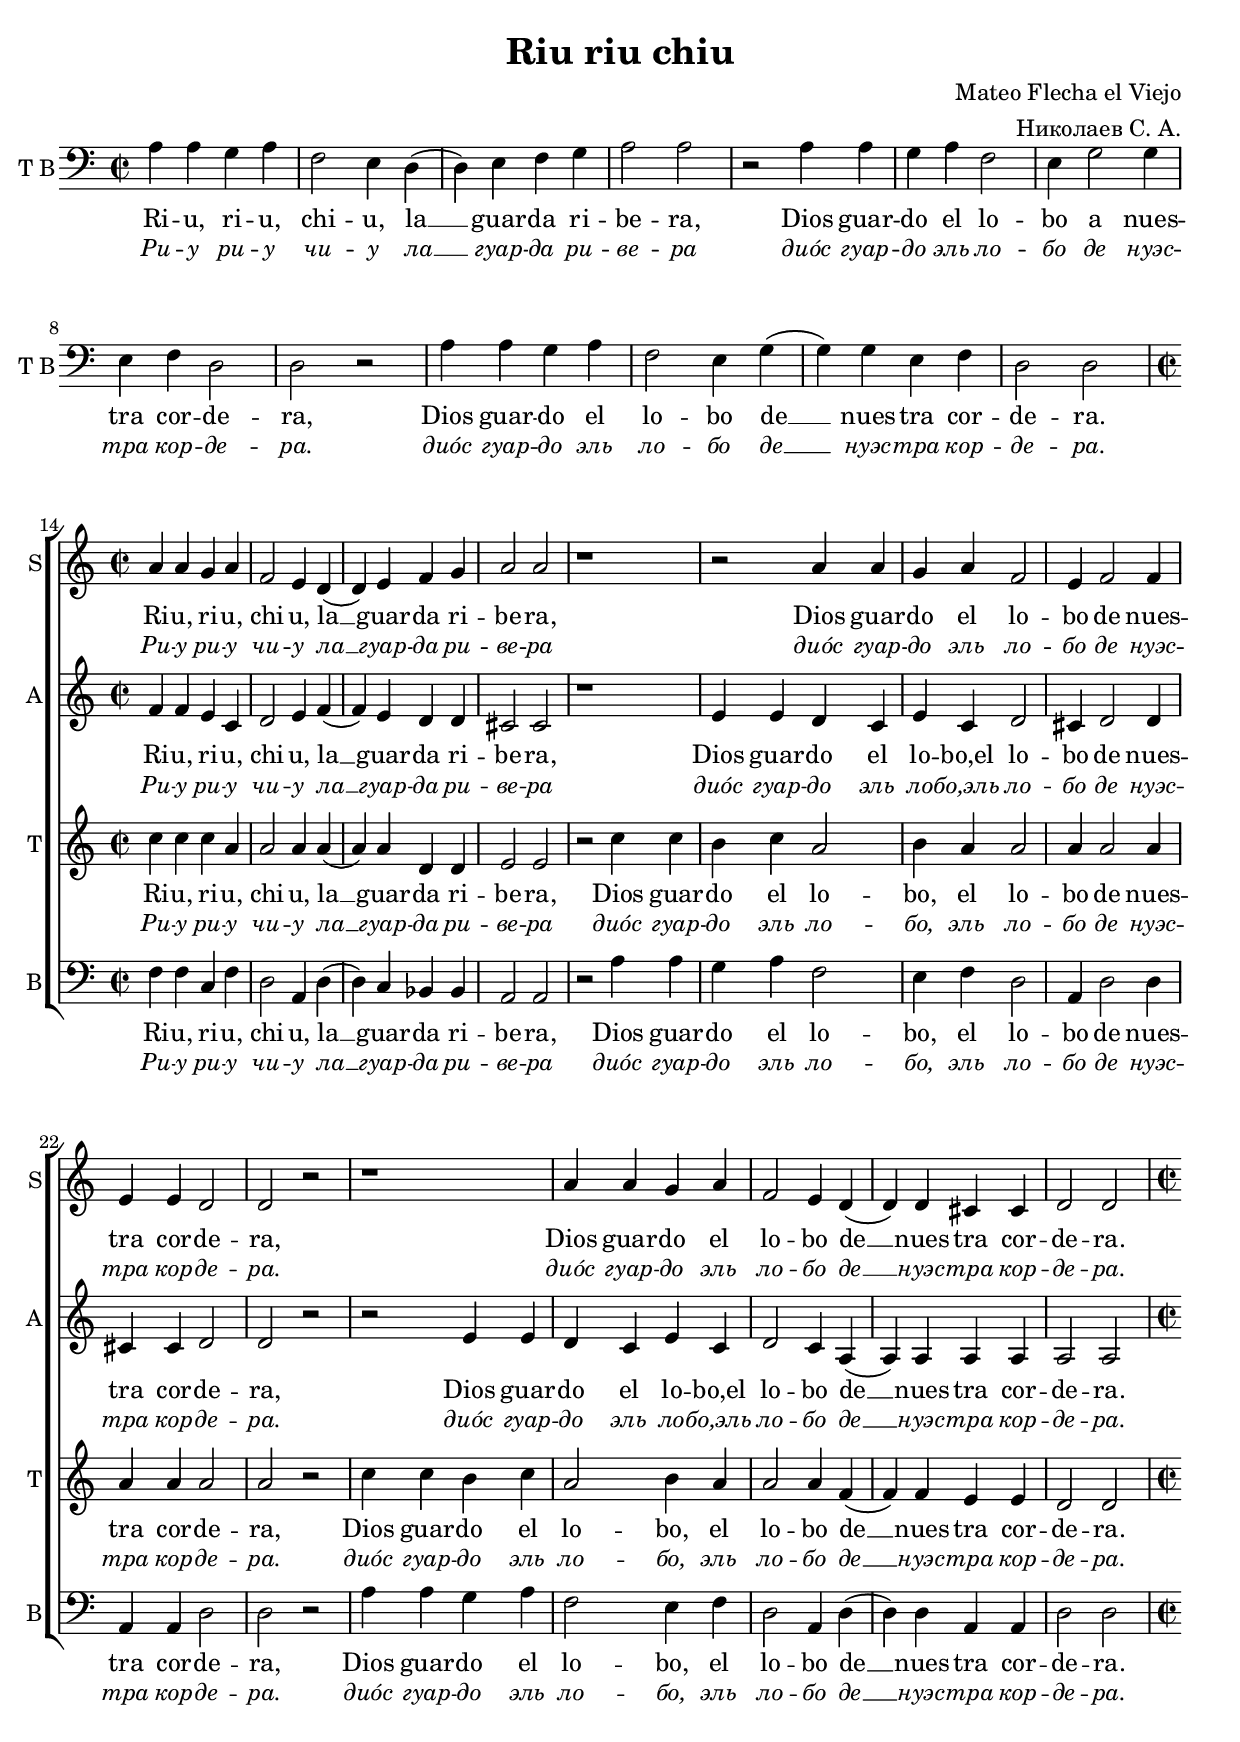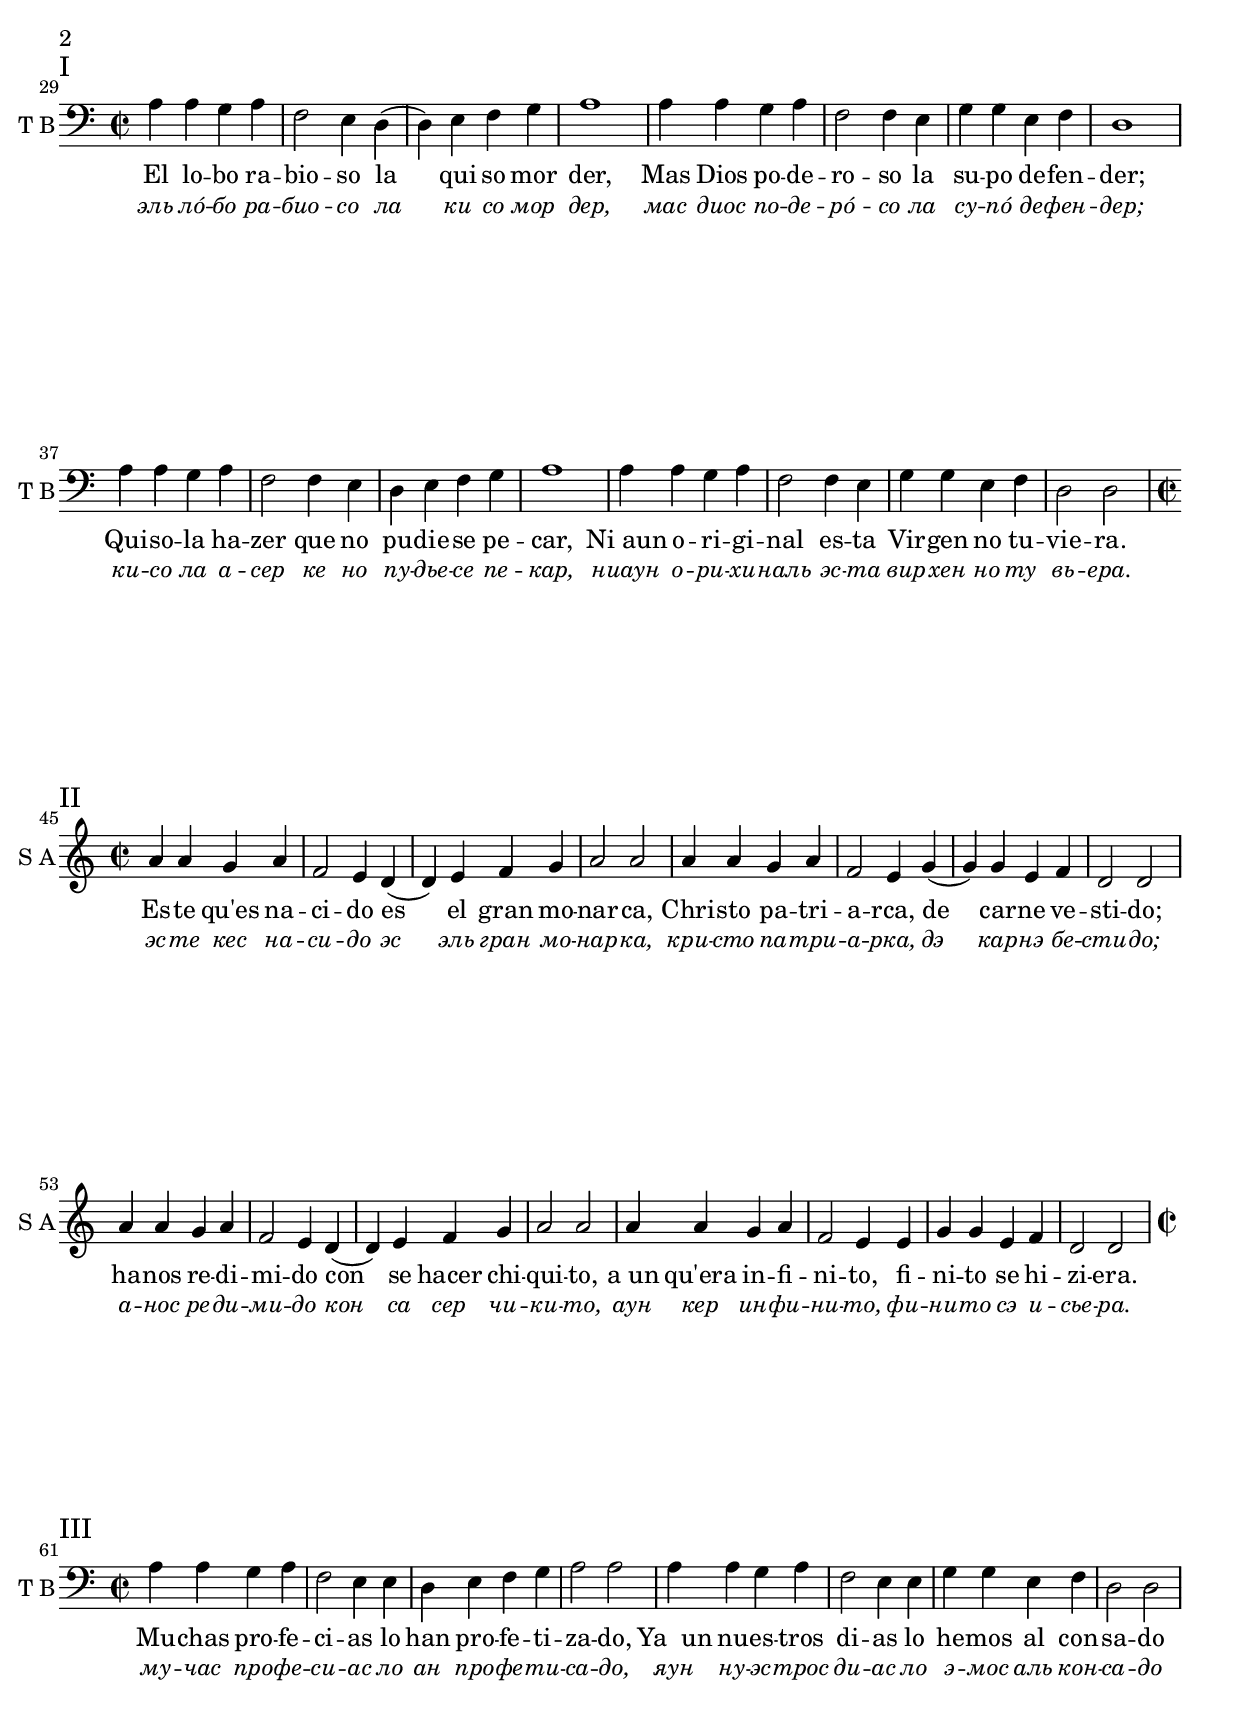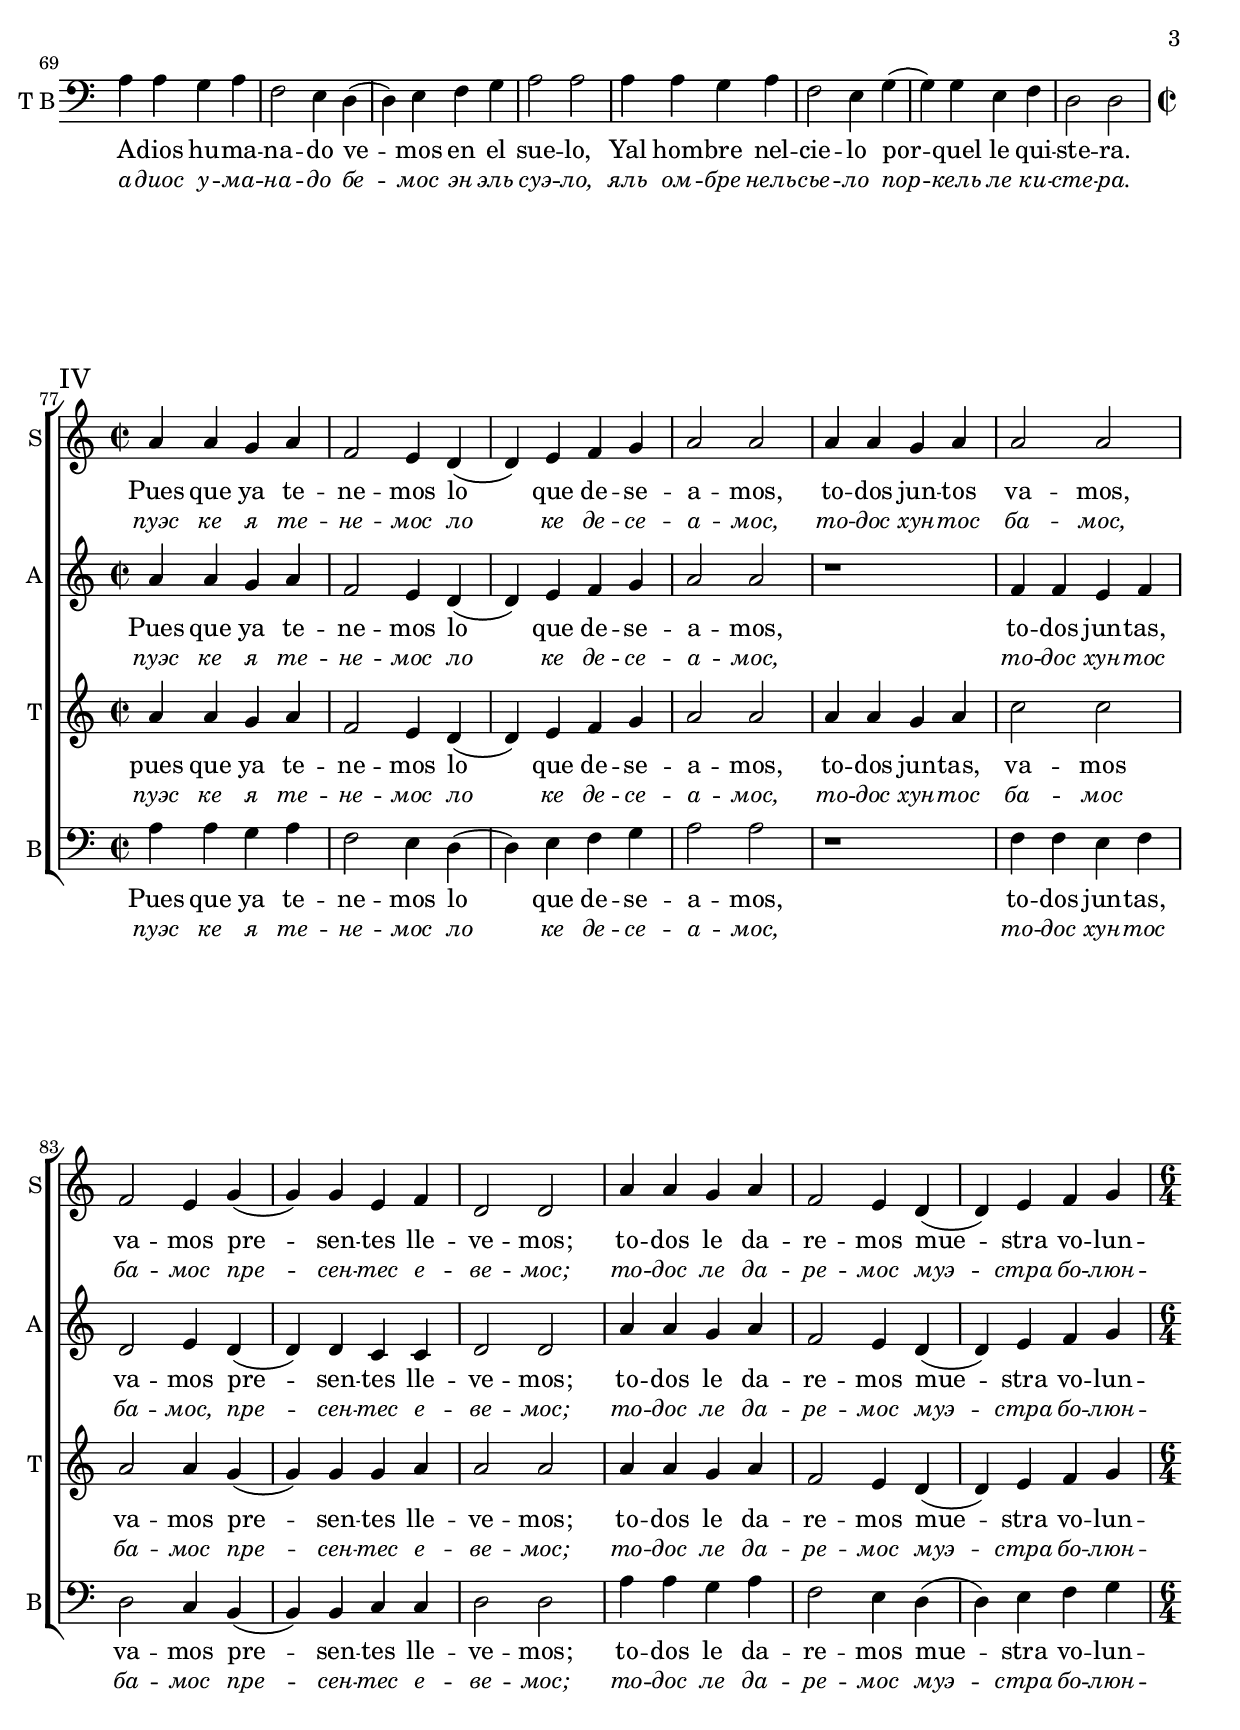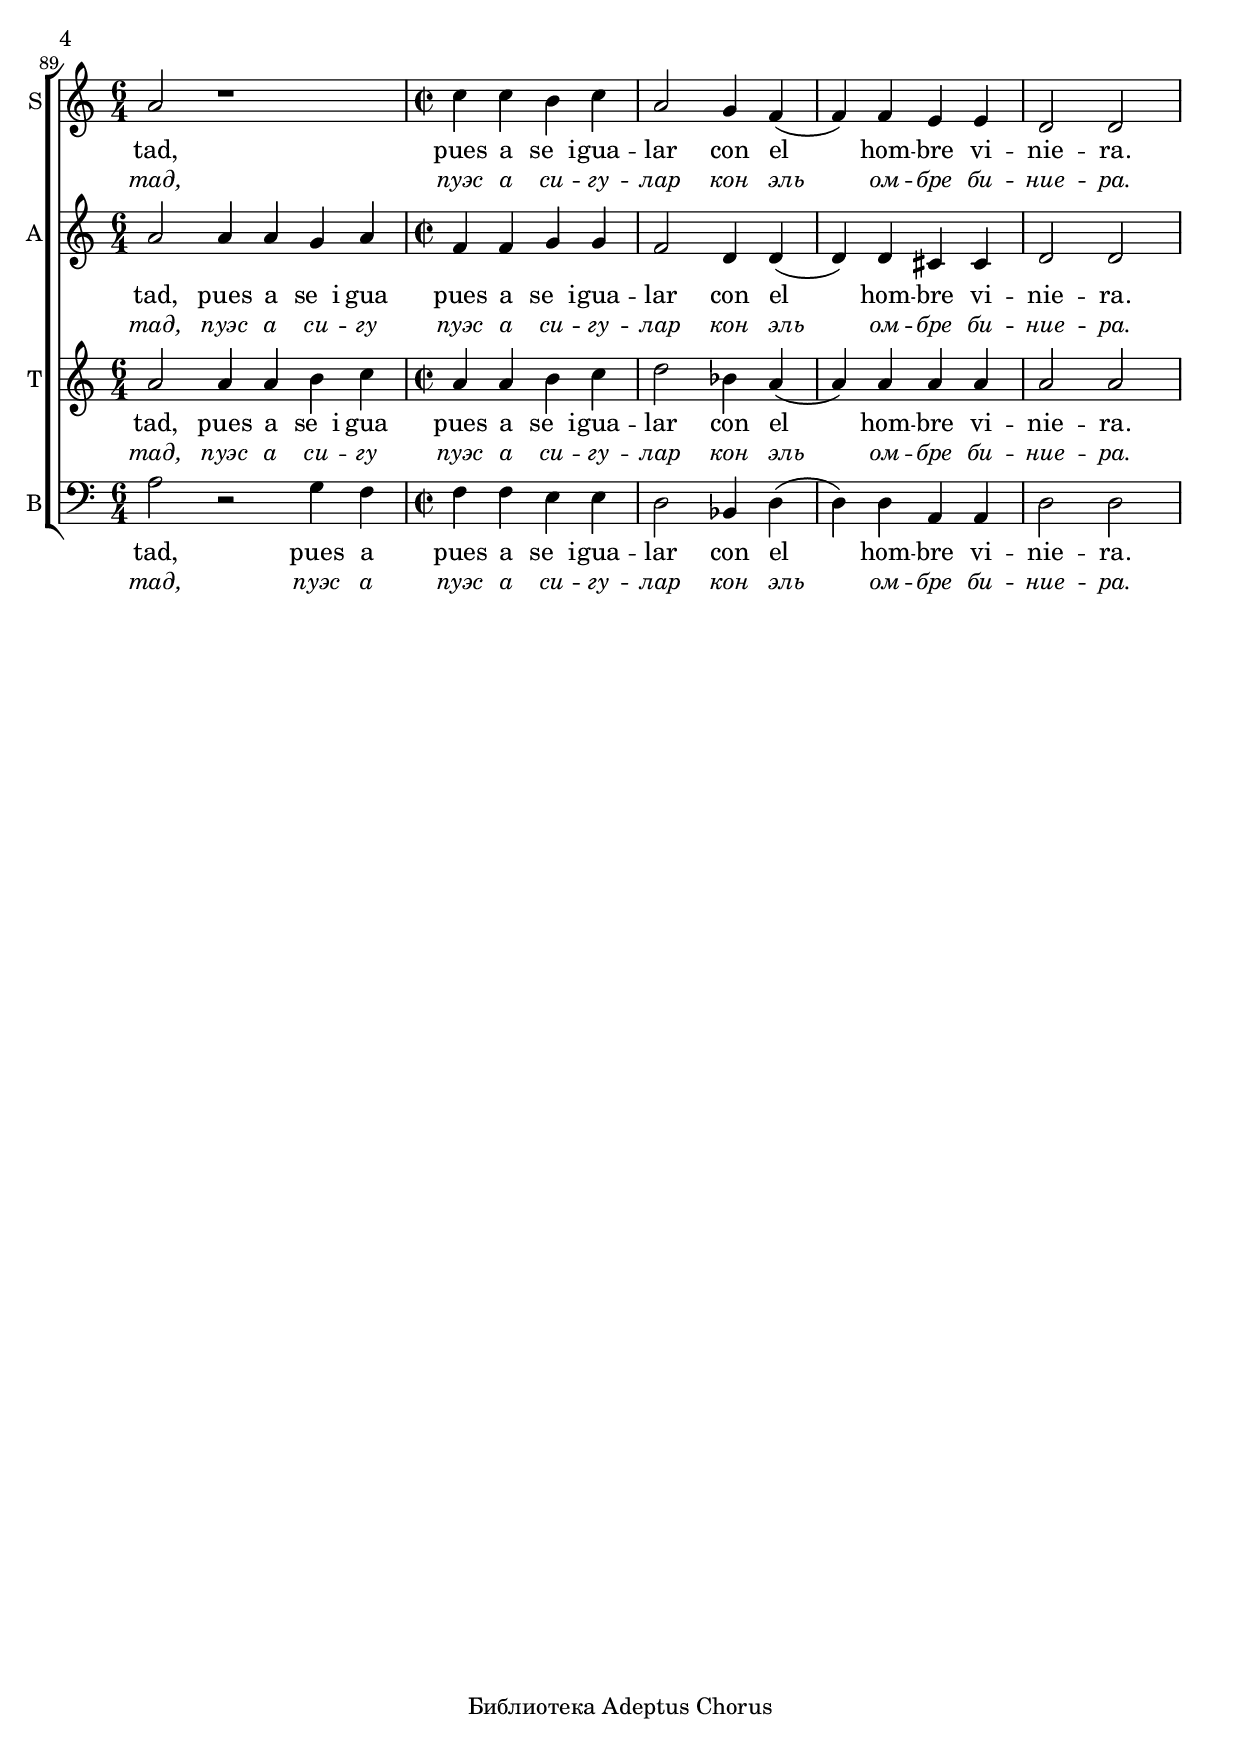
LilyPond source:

\version "2.23.82"

\include "global.ly"
\include "global.ly"

themeI = \relative  {
  \global
  \time 2/2
  a4 a g a | f2 e4 d( | d) e f g | a2 a2 |  r2 a4 a | g a f2 | e4 g2 g4 |
  e f d2 | d2 r2 | a'4 a g a | f2 e4 g( | g) g e f | d2 d2 \break
}

themeII = \relative  {
  \sectionLabel "I"
  \global
  \time 2/2
  a4 a g a | f2 e4 d( | d) e f g | a1  |
  a4 a g a | f2 f4 e4 | g4 g e f | d1  |
  a'4 a g a | f2 f4 e | d e f g | a1 |
  a4 a g a | f2 f4 e | g g e f | d2 d2 \break
}

themeIII = \relative c''  {
  \sectionLabel "II"
  \time 2/2
  a4 a g a | f2 e4 d( | d) e f g | a2 a2  |
  a4 a g a | f2 e4 g4( | g4) g e f | d2 d2  |
  a'4 a g a | f2 e4 d( | d) e f g | a2 a |
  a4 a g a | f2 e4 e | g g e f | d2 d2 \break
}

themeIV = \relative c'  {
  \sectionLabel "III"
  \time 2/2
  a4 a g a | f2 e4 e | d e f g | a2 a2  |
  a4 a g a | f2 e4 e4 | g4 g e f | d2 d2  |
  a'4 a g a | f2 e4 d( | d) e f g | a2 a |
  a4 a g a | f2 e4 g( | g) g e f | d2 d2 \break
}


sopranoR = \relative c'' {
  \global
  \time 2/2
  a4 a g a | f2 e4 d( | d) e f g | a2 a | r1 |
  r2 a4 a | g a f2 | e4 f2 f4 | e e d2 | d2 r2 |
  r1 | a'4 a g a | f2 e4 d( | d) d cis cis | d2 d2 \break
}

sopranoIII = \relative {
  \global
  \themeIII
}

sopranoV = \relative c'' {
  \global
  \time 2/2
  a4 a g a | f2 e4 d( | d) e f g | a2 a |
  a4 a g a | a2 a2 | f2 e4 g( | g) g e f | d2 d |
  a'4 a g a | f2 e4 d( | d) e f g | \time 6/4 a2 r1  |
  \time 2/2
  c4 c b c | a2 g4 f( | f) f e e | d2 d \break
}

\include "global.ly"
\include "global.ly"

themeI = \relative  {
  \global
  \time 2/2
  a4 a g a | f2 e4 d( | d) e f g | a2 a2 |  r2 a4 a | g a f2 | e4 g2 g4 |
  e f d2 | d2 r2 | a'4 a g a | f2 e4 g( | g) g e f | d2 d2 \break
}

themeII = \relative  {
  \sectionLabel "I"
  \global
  \time 2/2
  a4 a g a | f2 e4 d( | d) e f g | a1  |
  a4 a g a | f2 f4 e4 | g4 g e f | d1  |
  a'4 a g a | f2 f4 e | d e f g | a1 |
  a4 a g a | f2 f4 e | g g e f | d2 d2 \break
}

themeIII = \relative c''  {
  \sectionLabel "II"
  \time 2/2
  a4 a g a | f2 e4 d( | d) e f g | a2 a2  |
  a4 a g a | f2 e4 g4( | g4) g e f | d2 d2  |
  a'4 a g a | f2 e4 d( | d) e f g | a2 a |
  a4 a g a | f2 e4 e | g g e f | d2 d2 \break
}

themeIV = \relative c'  {
  \sectionLabel "III"
  \time 2/2
  a4 a g a | f2 e4 e | d e f g | a2 a2  |
  a4 a g a | f2 e4 e4 | g4 g e f | d2 d2  |
  a'4 a g a | f2 e4 d( | d) e f g | a2 a |
  a4 a g a | f2 e4 g( | g) g e f | d2 d2 \break
}


altR = \relative c'' {
  \global
  \time 2/2
  f,4 f e c | d2 e4 f( | f) e d d | cis2 cis | r1 |
  e4 e d c | e c d2 | cis4 d2 d4 | cis cis d2 | d2 r2 |
  r2 e4 e | d c e c | d2 c4 a( | a) a a a | a2 a2 |
}

altIII = \relative {
  \global
  \themeIII
}

altV = \relative c'' {
  \global
  \time 2/2
  a4 a g a | f2 e4 d( | d) e f g | a2 a |
  r1 | f4 f e f | d2 e4 d( | d) d c c | d2 d |
  a'4 a g a | f2 e4 d( | d) e f g | \time 6/4 a2 a4 a g a  |
  \time 2/2
  f4 f g g | f2 d4 d( | d) d cis cis | d2 d |
}

\include "global.ly"
\include "global.ly"

themeI = \relative  {
  \global
  \time 2/2
  a4 a g a | f2 e4 d( | d) e f g | a2 a2 |  r2 a4 a | g a f2 | e4 g2 g4 |
  e f d2 | d2 r2 | a'4 a g a | f2 e4 g( | g) g e f | d2 d2 \break
}

themeII = \relative  {
  \sectionLabel "I"
  \global
  \time 2/2
  a4 a g a | f2 e4 d( | d) e f g | a1  |
  a4 a g a | f2 f4 e4 | g4 g e f | d1  |
  a'4 a g a | f2 f4 e | d e f g | a1 |
  a4 a g a | f2 f4 e | g g e f | d2 d2 \break
}

themeIII = \relative c''  {
  \sectionLabel "II"
  \time 2/2
  a4 a g a | f2 e4 d( | d) e f g | a2 a2  |
  a4 a g a | f2 e4 g4( | g4) g e f | d2 d2  |
  a'4 a g a | f2 e4 d( | d) e f g | a2 a |
  a4 a g a | f2 e4 e | g g e f | d2 d2 \break
}

themeIV = \relative c'  {
  \sectionLabel "III"
  \time 2/2
  a4 a g a | f2 e4 e | d e f g | a2 a2  |
  a4 a g a | f2 e4 e4 | g4 g e f | d2 d2  |
  a'4 a g a | f2 e4 d( | d) e f g | a2 a |
  a4 a g a | f2 e4 g( | g) g e f | d2 d2 \break
}


bassI = \relative  {
  \global
  \clef F
  \themeI
}

bassR = \relative c {
  \global
  \clef F
  \time 2/2
  f4 f c f | d2 a4 d( | d)  c bes bes | a2 a2 | r2 a'4 a4 |
  g4 a f2 | e4 f d2 | a4 d2 d4| a4 a  d2 | d2 r2 |
  a'4 a g a | f 2 e 4 f | d2  a4 d( | d) d a a | d2 d |
}

bassII = \relative {
  \global
  \clef F
  \themeII
}

bassIV = \relative {
  \global
  \clef F
  \themeIV
}

bassV = \relative {
  \global
  \time 2/2
  \clef F
  a4 a g a | f2 e4 d( | d) e f g | a2 a2 |
  r1 | f4 f e f | d2 c4 b( | b) b c c | d2 d2 |
  a'4 a g a | f2 e4 d( | d) e f g | \time 6/4 a2 r2 g4 f |
  \time 2/2
  f4 f e e | d2 bes4 d( | d) d a a | d2 d2 |
}

\include "global.ly"
\include "global.ly"

themeI = \relative  {
  \global
  \time 2/2
  a4 a g a | f2 e4 d( | d) e f g | a2 a2 |  r2 a4 a | g a f2 | e4 g2 g4 |
  e f d2 | d2 r2 | a'4 a g a | f2 e4 g( | g) g e f | d2 d2 \break
}

themeII = \relative  {
  \sectionLabel "I"
  \global
  \time 2/2
  a4 a g a | f2 e4 d( | d) e f g | a1  |
  a4 a g a | f2 f4 e4 | g4 g e f | d1  |
  a'4 a g a | f2 f4 e | d e f g | a1 |
  a4 a g a | f2 f4 e | g g e f | d2 d2 \break
}

themeIII = \relative c''  {
  \sectionLabel "II"
  \time 2/2
  a4 a g a | f2 e4 d( | d) e f g | a2 a2  |
  a4 a g a | f2 e4 g4( | g4) g e f | d2 d2  |
  a'4 a g a | f2 e4 d( | d) e f g | a2 a |
  a4 a g a | f2 e4 e | g g e f | d2 d2 \break
}

themeIV = \relative c'  {
  \sectionLabel "III"
  \time 2/2
  a4 a g a | f2 e4 e | d e f g | a2 a2  |
  a4 a g a | f2 e4 e4 | g4 g e f | d2 d2  |
  a'4 a g a | f2 e4 d( | d) e f g | a2 a |
  a4 a g a | f2 e4 g( | g) g e f | d2 d2 \break
}



tenorI = \relative c'' {
  \global
  \time 2/2
  \transposition c 
  \themeI
}

tenorR = \relative c'' {
  \global
  \time 2/2
  \transposition c 
  c4 c c a | a2 a4 a( | a) a d, d | e2 e | r2 c'4 c4 |
  b4 c a2 | b4 a a2 | a4 a2 a4 | a a a2 | a2  r2 |
  c4 c b c | a2 b4 a | a2 a4 f( | f) f e e | d2 d2 |
}

tenorII = \relative c'' {
  \global
  \time 2/2
  \transposition c 
  \themeII
}

tenorIV = \relative c'' {
  \global
  \time 2/2
  \transposition c 
  \themeIV
}

tenorV = \relative c'' {
  \global
  \time 2/2
  \transposition c 
  a4 a g a | f2 e4 d( | d) e f g | a2 a2 |
  a4 a g a | c2 c | a2 a4 g( | g) g g a | a2 a2 |
  a4 a g a | f2 e4 d( | d) e f g | \time 6/4 a2 a4 a b c |
  \time 2/2
  a4 a b c | d2 bes4 a( | a) a a a | a2 a2 |
}

\include "global.ly"

LI = \lyricmode {
Ri -- u, ri -- u, chi -- u, la __ guar -- da ri -- be -- ra, Dios guar -- do el lo -- bo a nues -- tra cor -- de -- ra,
Dios guar -- do el lo -- bo de __ nues -- tra cor -- de -- ra.
}

LTI = \lyricmode {
\lyric_transcription
Ри -- у ри -- у чи -- у ла __ гуар -- да ри -- ве -- ра 
диóс гуар -- до эль ло -- бо де нуэс -- тра кор -- де -- ра. 
диóс гуар -- до эль ло -- бо де __ нуэс -- тра кор -- де -- ра. 
}

LSopranoR = \lyricmode {
Ri -- u, ri -- u, chi -- u, la __ guar -- da ri -- be -- ra, Dios guar -- do el lo -- bo de nues -- tra cor -- de -- ra,
Dios guar -- do el lo -- bo de __ nues -- tra cor -- de -- ra.
}


LTSopranoR = \lyricmode {
\lyric_transcription
Ри -- у ри -- у чи -- у ла __ гуар -- да ри -- ве -- ра 
диóс гуар -- до эль ло -- бо де нуэс -- тра кор -- де -- ра. 
диóс гуар -- до эль ло -- бо де __ нуэс -- тра кор -- де -- ра. 
}

LAltR = \lyricmode {
Ri -- u, ri -- u, chi -- u, la __ guar -- da ri -- be -- ra, Dios guar -- do el lo -- bo,el lo -- bo de nues -- tra cor -- de -- ra,
Dios guar -- do el lo -- bo,el lo -- bo de __  nues -- tra cor -- de -- ra.
}

LTAltR = \lyricmode {
\lyric_transcription
Ри -- у ри -- у чи -- у ла __ гуар -- да ри -- ве -- ра 
диóс гуар -- до эль ло -- бо,эль ло -- бо де нуэс -- тра кор -- де -- ра. 
диóс гуар -- до эль ло -- бо,эль ло -- бо де __ нуэс -- тра кор -- де -- ра. 
}

LTenorR = \lyricmode {
Ri -- u, ri -- u, chi -- u, la __ guar -- da ri -- be -- ra, Dios guar -- do el lo -- bo, el lo -- bo de  nues -- tra cor -- de -- ra,
Dios guar -- do el lo -- bo, el lo -- bo de __  nues -- tra cor -- de -- ra.
}

LTTenorR = \lyricmode {
\lyric_transcription
Ри -- у ри -- у чи -- у ла __ гуар -- да ри -- ве -- ра 
диóс гуар -- до эль ло -- бо, эль ло -- бо де нуэс -- тра кор -- де -- ра. 
диóс гуар -- до эль ло -- бо, эль ло -- бо де __ нуэс -- тра кор -- де -- ра. 
}

LBassR = \lyricmode {
Ri -- u, ri -- u, chi -- u, la __ guar -- da ri -- be -- ra, Dios guar -- do el lo -- bo, el lo -- bo de  nues -- tra cor -- de -- ra,
Dios guar -- do el lo -- bo, el lo -- bo de __  nues -- tra cor -- de -- ra.
}

LTBassR = \lyricmode {
\lyric_transcription
Ри -- у ри -- у чи -- у ла __ гуар -- да ри -- ве -- ра 
диóс гуар -- до эль ло -- бо, эль ло -- бо де нуэс -- тра кор -- де -- ра. 
диóс гуар -- до эль ло -- бо, эль ло -- бо де __ нуэс -- тра кор -- де -- ра. 
}

LII = \lyricmode {
El lo -- bo ra -- bio -- so la qui so mor der,
Mas Dios po -- de -- ro -- so la su -- po de -- fen -- der;
Qui -- so -- la ha -- zer que no pu -- die -- se pe -- car,
Ni_aun o -- ri -- gi -- nal es -- ta Vir -- gen no tu -- vie -- ra.
}

LTII = \lyricmode {
\lyric_transcription
эль лó -- бо ра -- био -- со ла ки со мор дер,
мас диос по -- де -- рó -- со ла су -- пó де -- фен -- дер;
ки -- со ла а -- сер ке но пу -- дье -- се пе -- кар,
ниаун о -- ри -- хи -- наль эс -- та вир -- хен но ту вь -- ера. 
}

LIII = \lyricmode {
Es -- te qu'es na -- ci -- do es el gran mo -- nar -- ca,
Chri -- sto pa -- tri -- a -- rca, de car -- ne ve -- sti -- do;
ha -- nos re -- di -- mi -- do con se hacer chi -- qui -- to,
a_un qu'era in -- fi -- ni -- to, fi -- ni -- to se hi -- zi -- era.
}


LTIII = \lyricmode {
\lyric_transcription
эс -- те кес на -- си -- до эс эль гран мо -- нар -- ка,
кри -- сто па -- три -- а -- рка, дэ кар -- нэ бе -- сти -- до;
а -- нос ре -- ди -- ми -- до кон са сер чи -- ки -- то,
аун кер ин -- фи -- ни -- то, фи -- ни -- то сэ и -- сье -- ра. 
}


LIV = \lyricmode {
Mu -- chas pro -- fe -- ci -- as lo han pro -- fe -- ti -- za -- do,
Ya__un nu -- es -- tros di -- as lo he -- mos al con -- sa -- do
A -- dios hu -- ma -- na -- do ve -- mos en el sue -- lo,
Yal hom -- bre nel -- cie -- lo por -- quel le qui -- ste -- ra.
}

LTIV = \lyricmode {
\lyric_transcription
му -- час про -- фе -- си -- ас ло ан про -- фе -- ти -- са -- до,
яун ну -- эс -- трос ди -- ас ло э -- мос аль кон -- са -- до 
а -- диос у -- ма -- на -- до бе -- мос эн эль суэ -- ло,
яль ом -- бре нель -- сье -- ло пор -- кель ле ки -- сте -- ра. 
}


LSopranoV = \lyricmode {
Pues que ya te -- ne -- mos lo que de -- se -- a -- mos,
to -- dos jun -- tos va -- mos, va -- mos pre -- sen -- tes lle -- ve -- mos;
to -- dos le da -- re -- mos mue -- stra vo -- lun -- tad,
pues a se__i -- gua -- lar con el hom -- bre vi -- nie -- ra. 
}

LTSopranoV = \lyricmode {
\lyric_transcription
пуэс ке я те -- не -- мос ло ке де -- се -- а -- мос,
то -- дос хун -- тос ба -- мос, ба -- мос пре -- сен -- тес е -- ве -- мос;
то -- дос ле да -- ре -- мос муэ -- стра бо -- люн -- тад,
пуэс а си -- гу -- лар кон эль ом -- бре би -- ние -- ра.
}

LAltV = \lyricmode {
Pues que ya te -- ne -- mos lo que de -- se -- a -- mos,
to -- dos jun -- tas, va -- mos pre -- sen -- tes lle -- ve -- mos;
to -- dos le da -- re -- mos mue -- stra vo -- lun -- tad, pues a se__i gua
pues a se__i -- gua -- lar con el hom -- bre vi -- nie -- ra. 
}

LTAltV = \lyricmode {
\lyric_transcription
пуэс ке я те -- не -- мос ло ке де -- се -- а -- мос,
то -- дос хун -- тос ба -- мос, пре -- сен -- тес е -- ве -- мос;
то -- дос ле да -- ре -- мос муэ -- cтра бо -- люн -- тад, пуэс а си -- гу 
пуэс а си -- гу  -- лар кон эль ом -- бре би -- ние -- ра.
}

LTenorV = \lyricmode {
pues que ya te -- ne -- mos lo que de -- se -- a -- mos,
to -- dos jun -- tas, va -- mos va -- mos pre -- sen -- tes lle -- ve -- mos;
to -- dos le da -- re -- mos mue -- stra vo -- lun -- tad, pues a se__i gua
pues a se__i -- gua -- lar con el hom -- bre vi -- nie -- ra. 
}

LTTenorV = \lyricmode {
\lyric_transcription
пуэс ке я те -- не -- мос ло ке де -- се -- а -- мос,
то -- дос хун -- тос ба -- мос ба -- мос пре -- сен -- тес е -- ве -- мос;
то -- дос ле да -- ре -- мос муэ -- cтра бо -- люн -- тад, пуэс а си -- гу 
пуэс а си -- гу  -- лар кон эль ом -- бре би -- ние -- ра.
}

LBassV = \lyricmode {
Pues que ya te -- ne -- mos lo que de -- se -- a -- mos,
to -- dos jun -- tas, va -- mos pre -- sen -- tes lle -- ve -- mos;
to -- dos le da -- re -- mos mue -- stra vo -- lun -- tad, pues a
pues a se__i -- gua -- lar con el hom -- bre vi -- nie -- ra. 
}

LTBassV = \lyricmode {
\lyric_transcription
пуэс ке я те -- не -- мос ло ке де -- се -- а -- мос,
то -- дос хун -- тос ба -- мос пре -- сен -- тес е -- ве -- мос;
то -- дос ле да -- ре -- мос муэ -- cтра бо -- люн -- тад, пуэс а
пуэс а си -- гу  -- лар кон эль ом -- бре би -- ние -- ра.
}



BEFORE_R = R1*13
BEFORE_II = R1*28
BEFORE_III = R1*44
BEFORE_IV = R1*60
BEFORE_V = R1*48

PI = R1*13
PR = R1*15
PA = R1*16

leadVoice = {
   \set Staff.midiMinimumVolume = #0.8
   \set Staff.midiMaximumVolume = #1.0
   % \set Staff.midiInstrument = "lead 3 (calliope)"
   % \set Staff.midiInstrument = "choir aahs"
   \set Staff.midiInstrument = "lead 4 (chiff)"
   % \set Staff.midiInstrument = "fx 6 (goblins)"

}

backVoice = {
   \set Staff.midiMinimumVolume = #0.3
   \set Staff.midiMaximumVolume = #0.4
   \set Staff.midiInstrument = "pad 1 (new age)"
}



\header {
  title = "Riu riu chiu"
  composer = "Mateo Flecha el Viejo"
  arranger = "Николаев С. А."
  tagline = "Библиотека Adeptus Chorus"
}


\book {
  \bookOutputSuffix "Choir"
  \paper {
     indent = 0     % don't indent first system
  }
  % \markup \vspace #3


  \score {
    \midi {
      \tempo 4 = 140
    }
    \layout {
      \context {
        \Staff
        \RemoveAllEmptyStaves
        \consists Keep_alive_together_engraver
      }
    }

  \new ChoirStaff <<

    \new Staff = "TB" \with {
     instrumentName = "T B"
     shortInstrumentName = "T B"
    } <<
      \new Voice = "TB" << {
        \bassI
        \PR
        \bassII
        \PA
        \bassIV
      }  >>
    >>
    \new Lyrics \lyricsto "TB" { \LI \LII \LIV}
    \new Lyrics \lyricsto "TB" { \LTI \LTII \LTIV }

    \new Staff = "SA" \with {
     instrumentName = "S A"
     shortInstrumentName = "S A"
    } <<
      \new Voice = "SA" << {
        \PI
        \PR
        \PA
        \sopranoIII
      }  >>
    >>
    \new Lyrics \lyricsto "SA" { \LIII }
    \new Lyrics \lyricsto "SA" { \LTIII }


    \new Staff = "SR" \with {
     instrumentName = "S"
     shortInstrumentName = "S"
    }  <<
      \new Voice = "SopranoR" {
        \BEFORE_R \sopranoR
        \BEFORE_V \sectionLabel "IV" \sopranoV
      }
      \new Lyrics \lyricsto "SopranoR" {
        \LSopranoR \LSopranoV
      }

      \new Lyrics \lyricsto "SopranoR" {
        \LTSopranoR  \LTSopranoV
      }
    >>

    \new Staff = "AR" \with {
     instrumentName = "A"
     shortInstrumentName = "A"
    } <<
      \new Voice = "AltR" {
        \BEFORE_R \altR
        \BEFORE_V \altV
      }
      \new Lyrics \lyricsto "AltR" {
        \LAltR \LAltV
      }
      \new Lyrics \lyricsto "AltR" {
        \LTAltR \LTAltV
      }
    >>

    \new Staff = "TR" \with {
     instrumentName = "T"
     shortInstrumentName = "T"
    } <<
      \new Voice = "TenorR" {
        \BEFORE_R \tenorR
        \BEFORE_V \tenorV
      }
      \new Lyrics \lyricsto "TenorR" {
        \LTenorR \LTenorV
       }
      \new Lyrics \lyricsto "TenorR" {
        \LTTenorR \LTTenorV
      }
    >>

    \new Staff = "BR" \with {
     instrumentName = "B"
     shortInstrumentName = "B"
    } <<
      \new Voice = "BassR" {
        \BEFORE_R \bassR
        \BEFORE_V \bassV
      }
      \new Lyrics \lyricsto "BassR" {
        \LBassR \LBassV
      }
      \new Lyrics \lyricsto "BassR" {
        \LTBassR \LTBassV
      }
    >>
  >>
  }

}
